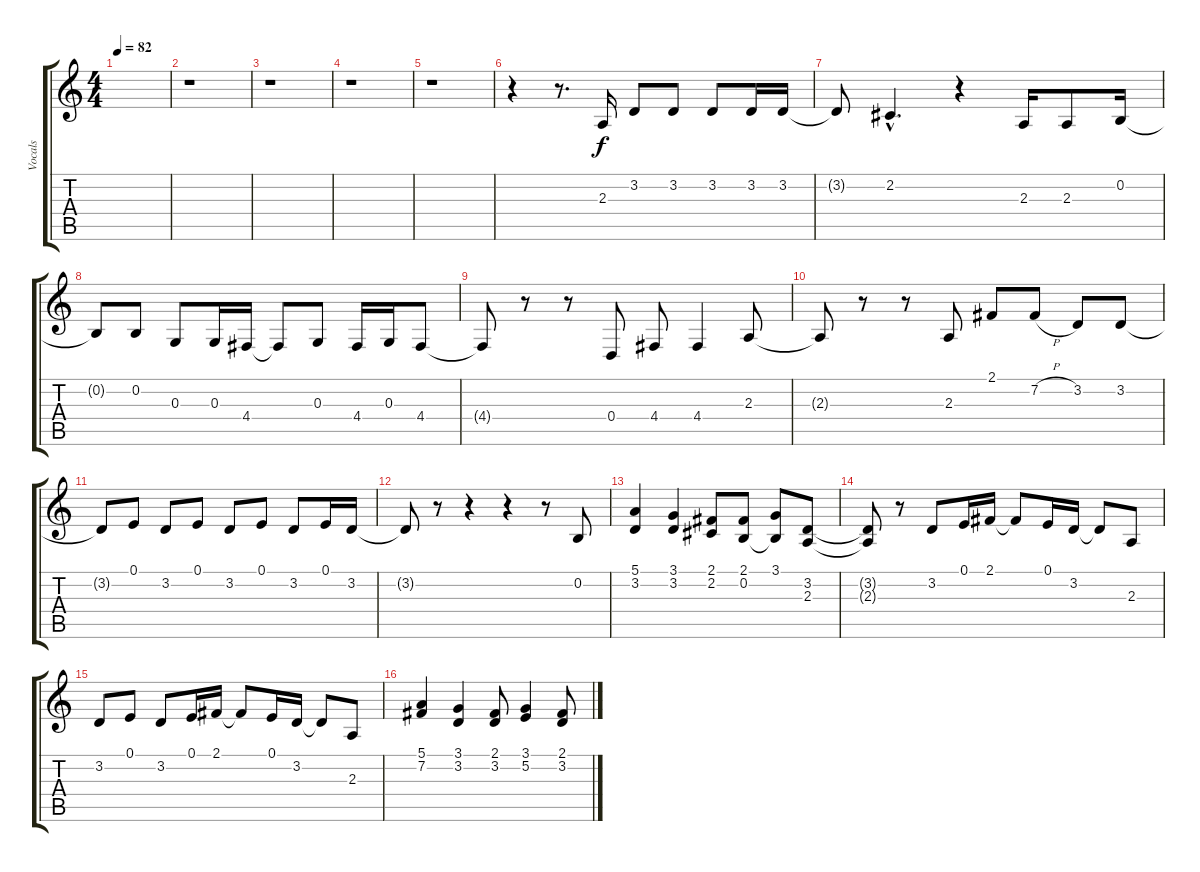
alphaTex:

\track ("Vocals" "Vocals") {instrument lead2sawtooth}
\staff {score tabs}
\tuning (E4 B3 G3 D3 A2 E2) {hide}
\ts (4 4)
\tempo 82
\clef g2
\ks c
|
r.1 |
r.1 |
r.1 |
r.1 |
r.4 r.8{d} 2.3.16 3.2.8 3.2.8 3.2.8 3.2.16 3.2.16 |
3.2{t}.8 2.2{hac}.4{d} r.4 2.3.16 2.3.8 0.2.16 |
0.2{t}.8 0.2.8 0.3.8 0.3.16 4.4.16 4.4{t}.8 0.3.8 4.4.16 0.3.16 4.4.8 |
4.4{t}.8 r.8 r.8 0.4.8 4.4.8 4.4.4 2.3.8 |
2.3{t}.8 r.8 r.8 2.3.8 2.1.8 7.2{h}.8 3.2.8 3.2.8 |
3.2{t}.8 0.1.8 3.2.8 0.1.8 3.2.8 0.1.8 3.2.8 0.1.16 3.2.16 |
3.2{t}.8 r.8 r.4 r.4 r.8 0.2.8 |
(5.1 3.2).4 (3.1 3.2).4 (2.1 2.2).8 (2.1 0.2).8 (3.1 0.2{t}).8 (3.2 2.3).8 |
(3.2{t} 2.3{t}).8 r.8 3.2.8 0.1.16 2.1.16 2.1{t}.8 0.1.16 3.2.16 3.2{t}.8 2.3.8 |
3.2.8 0.1.8 3.2.8 0.1.16 2.1.16 2.1{t}.8 0.1.16 3.2.16 3.2{t}.8 2.3.8 |
(5.1 7.2).4 (3.1 3.2).4 (2.1 3.2).8 (3.1 5.2).4 (2.1 3.2).8
